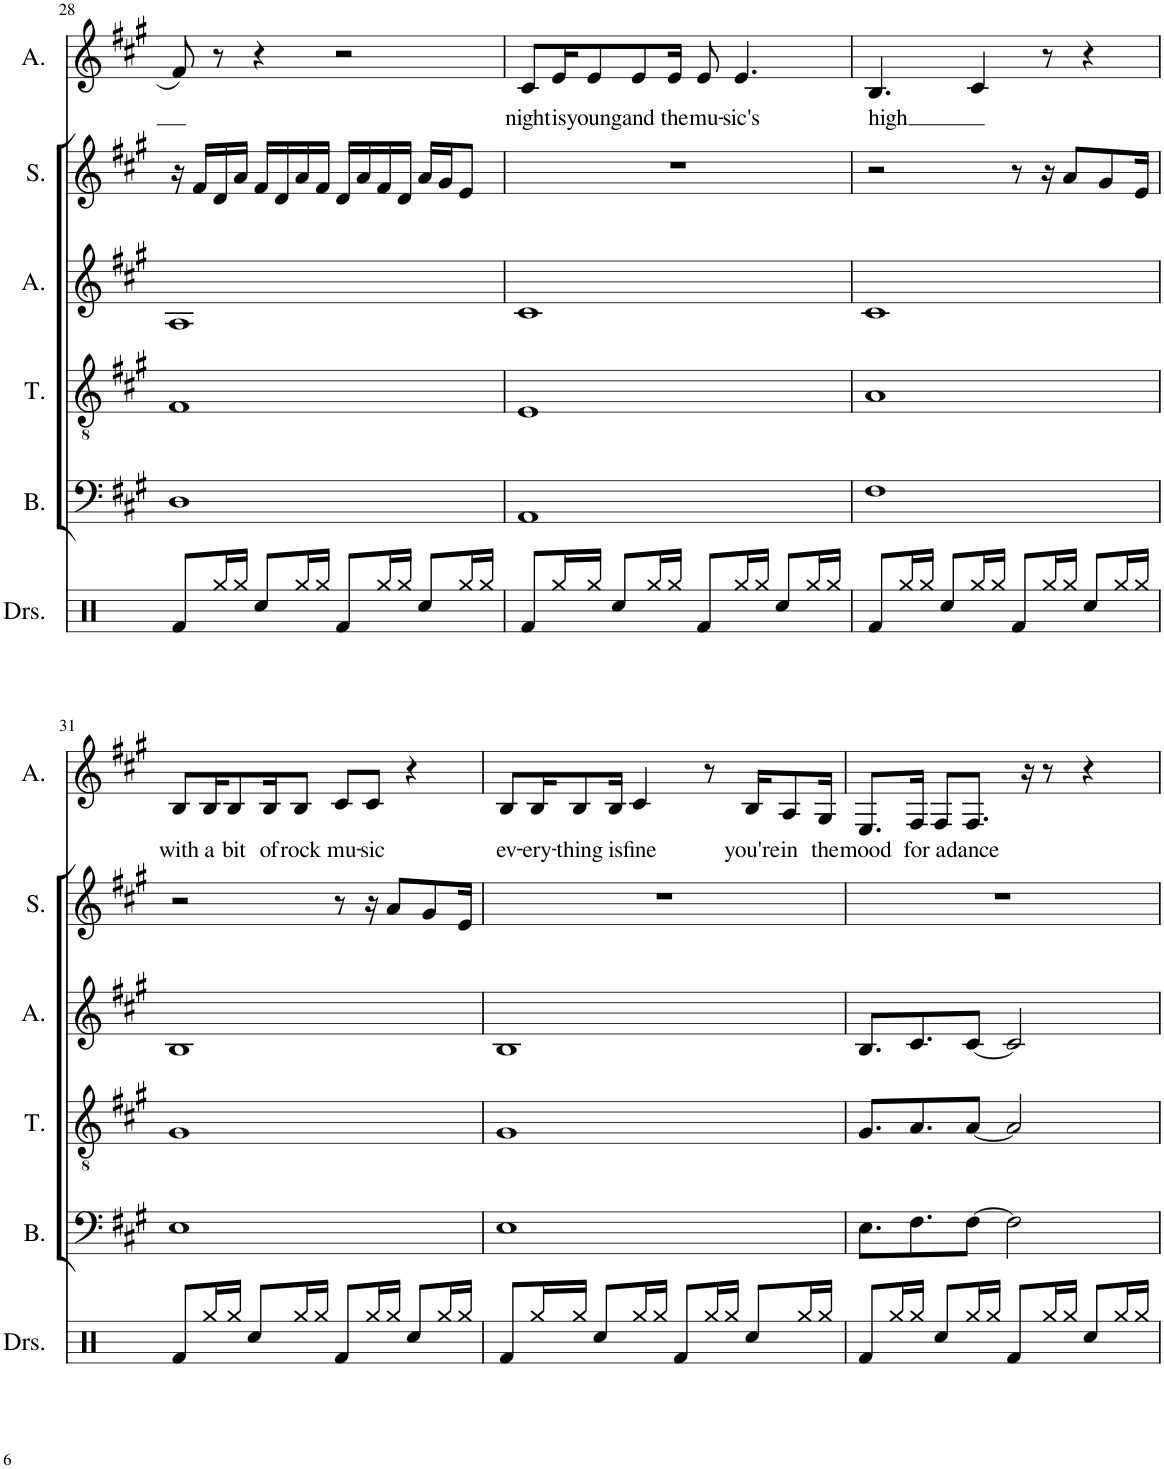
**kern	**kern	**kern	**kern	**kern	**kern	**text
*part6	*part5	*part4	*part3	*part2	*part1	*part1
*staff6	*staff5	*staff4	*staff3	*staff2	*staff1	*staff1
*I"Drumset	*I"Bass	*I"Tenor	*I"Alto	*I"Soprano	*I"Alto	*
*I'Drs.	*I'B.	*I'T.	*I'A.	*I'S.	*I'A.	*
!!LO:PB:g=z
*clefX	*clefF4	*clefGv2	*clefG2	*clefG2	*clefG2	*
*k[]	*k[f#c#g#]	*k[f#c#g#]	*k[f#c#g#]	*k[f#c#g#]	*k[f#c#g#]	*
*M4/4	*M4/4	*M4/4	*M4/4	*M4/4	*M4/4	*
=28	=28	=28	=28	=28	=28	=28
8Rf/L	1D	1F#	1A	16r	8f#/	.
.	.	.	.	16f#/LL	.	.
16Rgg/L	.	.	.	16d/	8r	.
16Rgg/JJ	.	.	.	16a/JJ	.	.
8Rcc/L	.	.	.	16f#/LL	4r	.
.	.	.	.	16d/	.	.
16Rgg/L	.	.	.	16a/	.	.
16Rgg/JJ	.	.	.	16f#/JJ	.	.
8Rf/L	.	.	.	16d/LL	2r	.
.	.	.	.	16a/	.	.
16Rgg/L	.	.	.	16f#/	.	.
16Rgg/JJ	.	.	.	16d/JJ	.	.
8Rcc/L	.	.	.	16a/LL	.	.
.	.	.	.	16g#/J	.	.
16Rgg/L	.	.	.	8e/J	.	.
16Rgg/JJ	.	.	.	.	.	.
=29	=29	=29	=29	=29	=29	=29
!	!	!	!	!	!	!LO:LY:b
8Rf/L	1AA	1E	1c#	1r	8c#/L	night
!	!	!	!	!	!	!LO:LY:b
16Rgg/L	.	.	.	.	16e/K	is
!	!	!	!	!	!	!LO:LY:b
16Rgg/JJ	.	.	.	.	8e/	young
8Rcc/L	.	.	.	.	.	.
!	!	!	!	!	!	!LO:LY:b
.	.	.	.	.	8e/	and
16Rgg/L	.	.	.	.	.	.
!	!	!	!	!	!	!LO:LY:b
16Rgg/JJ	.	.	.	.	16e/Jk	the
!	!	!	!	!	!	!LO:LY:b
8Rf/L	.	.	.	.	8e/	mu-
!	!	!	!	!	!	!LO:LY:b
16Rgg/L	.	.	.	.	4.e/	-sic's
16Rgg/JJ	.	.	.	.	.	.
8Rcc/L	.	.	.	.	.	.
16Rgg/L	.	.	.	.	.	.
16Rgg/JJ	.	.	.	.	.	.
=30	=30	=30	=30	=30	=30	=30
!	!	!	!	!	!	!LO:LY:b
8Rf/L	1F#	1A	1c#	2r	4.B/	high
16Rgg/L	.	.	.	.	.	.
16Rgg/JJ	.	.	.	.	.	.
8Rcc/L	.	.	.	.	.	.
16Rgg/L	.	.	.	.	4c#/	.
16Rgg/JJ	.	.	.	.	.	.
8Rf/L	.	.	.	8r	.	.
16Rgg/L	.	.	.	16r	8r	.
16Rgg/JJ	.	.	.	8a/L	.	.
8Rcc/L	.	.	.	.	4r	.
.	.	.	.	8g#/	.	.
16Rgg/L	.	.	.	.	.	.
16Rgg/JJ	.	.	.	16e/Jk	.	.
!!LO:LB:g=z
=31	=31	=31	=31	=31	=31	=31
!	!	!	!	!	!	!LO:LY:b
8Rf/L	1E	1G#	1B	2r	8B/L	with
!	!	!	!	!	!	!LO:LY:b
16Rgg/L	.	.	.	.	16B/K	a
!	!	!	!	!	!	!LO:LY:b
16Rgg/JJ	.	.	.	.	8B/	bit
8Rcc/L	.	.	.	.	.	.
!	!	!	!	!	!	!LO:LY:b
.	.	.	.	.	16B/K	of
!	!	!	!	!	!	!LO:LY:b
16Rgg/L	.	.	.	.	8B/J	rock
16Rgg/JJ	.	.	.	.	.	.
!	!	!	!	!	!	!LO:LY:b
8Rf/L	.	.	.	8r	8c#/L	mu-
!	!	!	!	!	!	!LO:LY:b
16Rgg/L	.	.	.	16r	8c#/J	-sic
16Rgg/JJ	.	.	.	8a/L	.	.
8Rcc/L	.	.	.	.	4r	.
.	.	.	.	8g#/	.	.
16Rgg/L	.	.	.	.	.	.
16Rgg/JJ	.	.	.	16e/Jk	.	.
=32	=32	=32	=32	=32	=32	=32
!	!	!	!	!	!	!LO:LY:b
8Rf/L	1E	1G#	1B	1r	8B/L	ev-
!	!	!	!	!	!	!LO:LY:b
16Rgg/L	.	.	.	.	16B/K	-ery-
!	!	!	!	!	!	!LO:LY:b
16Rgg/JJ	.	.	.	.	8B/	-thing
8Rcc/L	.	.	.	.	.	.
!	!	!	!	!	!	!LO:LY:b
.	.	.	.	.	16B/Jk	is
!	!	!	!	!	!	!LO:LY:b
16Rgg/L	.	.	.	.	4c#/	fine
16Rgg/JJ	.	.	.	.	.	.
8Rf/L	.	.	.	.	.	.
16Rgg/L	.	.	.	.	8r	.
16Rgg/JJ	.	.	.	.	.	.
!	!	!	!	!	!	!LO:LY:b
8Rcc/L	.	.	.	.	16B/KL	you're
!	!	!	!	!	!	!LO:LY:b
.	.	.	.	.	8A/	in
16Rgg/L	.	.	.	.	.	.
!	!	!	!	!	!	!LO:LY:b
16Rgg/JJ	.	.	.	.	16G#/Jk	the
=33	=33	=33	=33	=33	=33	=33
!	!	!	!	!	!	!LO:LY:b
8Rf/L	8.E\L	8.G#/L	8.B/L	1r	8.E/L	mood
16Rgg/L	.	.	.	.	.	.
!	!	!	!	!	!	!LO:LY:b
16Rgg/JJ	8.F#\	8.A/	8.c#/	.	16F#/Jk	for
!	!	!	!	!	!	!LO:LY:b
8Rcc/L	.	.	.	.	8F#/L	a
!	!	!	!	!	!	!LO:LY:b
16Rgg/L	[8F#\J	[8A/J	[8c#/J	.	8.F#/J	dance
16Rgg/JJ	.	.	.	.	.	.
8Rf/L	2F#\]	2A/]	2c#/]	.	.	.
.	.	.	.	.	16r	.
16Rgg/L	.	.	.	.	8r	.
16Rgg/JJ	.	.	.	.	.	.
8Rcc/L	.	.	.	.	4r	.
16Rgg/L	.	.	.	.	.	.
16Rgg/JJ	.	.	.	.	.	.
=	=	=	=	=	=	=
*-	*-	*-	*-	*-	*-	*-
